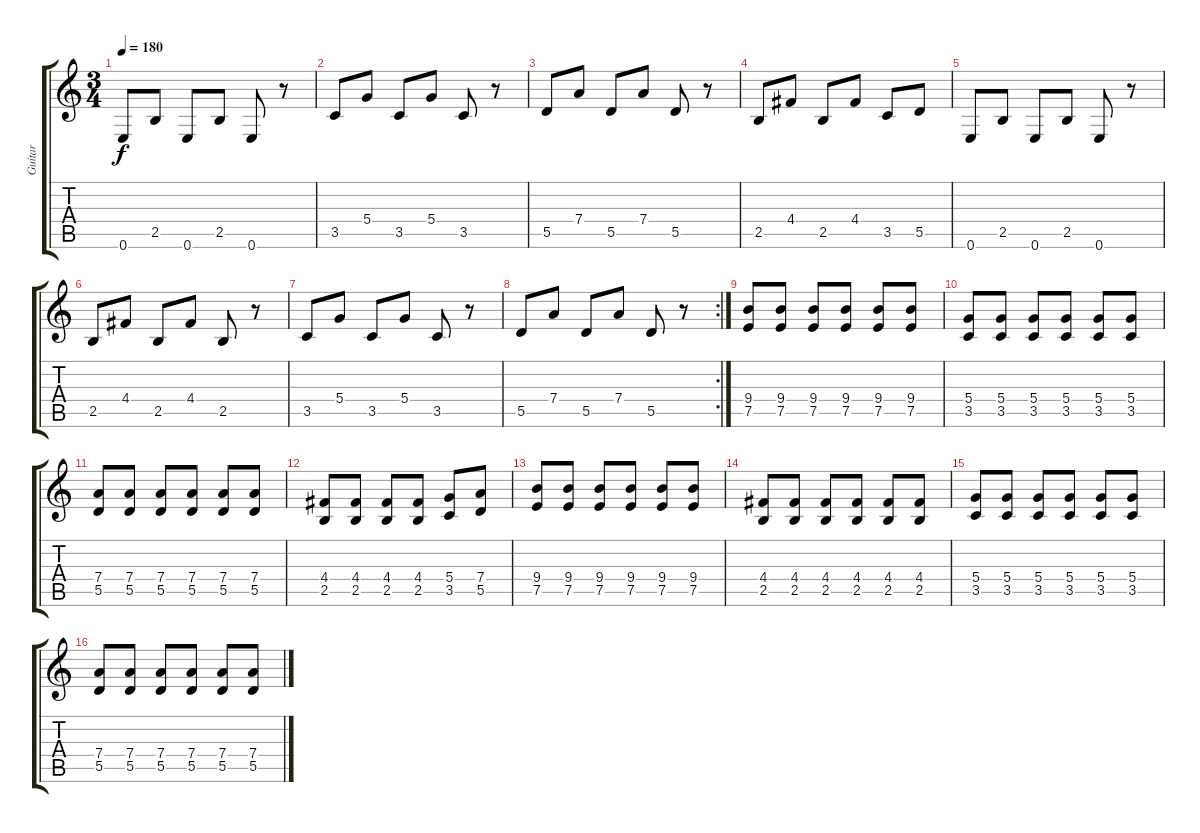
\track ("Guitar" "Guitar") {instrument distortionguitar}
\staff {score tabs}
\tuning (E4 B3 G3 D3 A2 E2) {hide}
\ts (3 4)
\tempo 180
\clef g2
\ks c
0.6.8{dy f} 2.5.8 0.6.8 2.5.8 0.6.8 r.8 |
3.5.8 5.4.8 3.5.8 5.4.8 3.5.8 r.8 |
5.5.8 7.4.8 5.5.8 7.4.8 5.5.8 r.8 |
2.5.8 4.4.8 2.5.8 4.4.8 3.5.8 5.5.8 |
0.6.8 2.5.8 0.6.8 2.5.8 0.6.8 r.8 |
2.5.8 4.4.8 2.5.8 4.4.8 2.5.8 r.8 |
3.5.8 5.4.8 3.5.8 5.4.8 3.5.8 r.8 |
\rc 2
5.5.8 7.4.8 5.5.8 7.4.8 5.5.8 r.8 |
(9.4 7.5).8 (9.4 7.5).8 (9.4 7.5).8 (9.4 7.5).8 (9.4 7.5).8 (9.4 7.5).8 |
(5.4 3.5).8 (5.4 3.5).8 (5.4 3.5).8 (5.4 3.5).8 (5.4 3.5).8 (5.4 3.5).8 |
(7.4 5.5).8 (7.4 5.5).8 (7.4 5.5).8 (7.4 5.5).8 (7.4 5.5).8 (7.4 5.5).8 |
(4.4 2.5).8 (4.4 2.5).8 (4.4 2.5).8 (4.4 2.5).8 (5.4 3.5).8 (7.4 5.5).8 |
(9.4 7.5).8 (9.4 7.5).8 (9.4 7.5).8 (9.4 7.5).8 (9.4 7.5).8 (9.4 7.5).8 |
(4.4 2.5).8 (4.4 2.5).8 (4.4 2.5).8 (4.4 2.5).8 (4.4 2.5).8 (4.4 2.5).8 |
(5.4 3.5).8 (5.4 3.5).8 (5.4 3.5).8 (5.4 3.5).8 (5.4 3.5).8 (5.4 3.5).8 |
(7.4 5.5).8 (7.4 5.5).8 (7.4 5.5).8 (7.4 5.5).8 (7.4 5.5).8 (7.4 5.5).8
